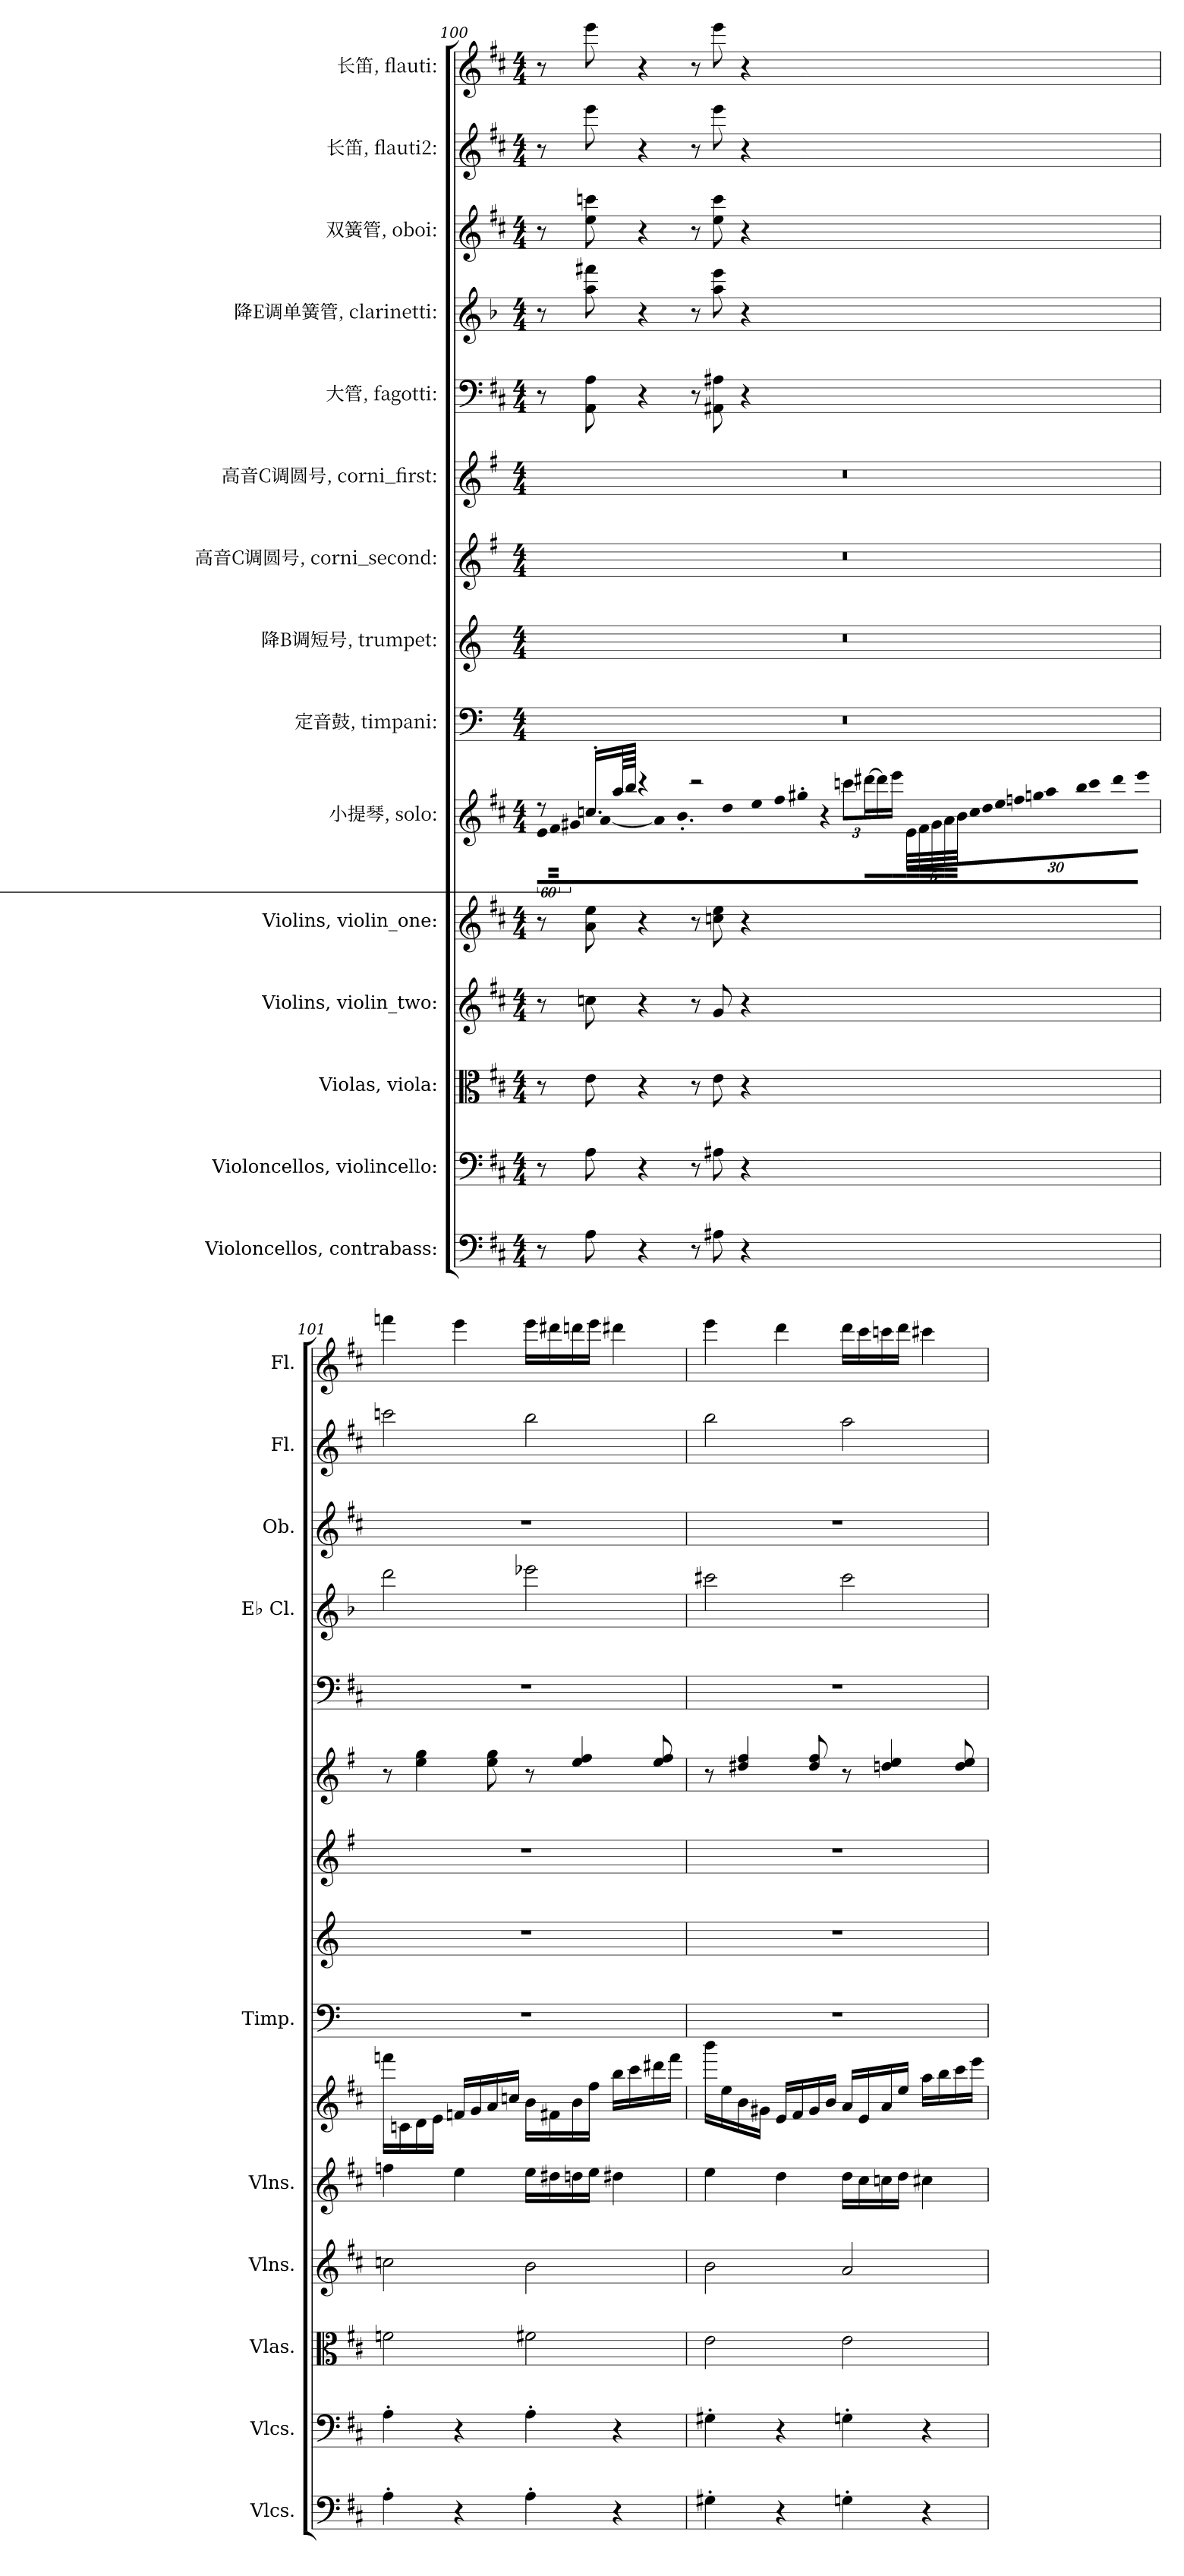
**kern	**kern	**kern	**kern	**kern	**kern	**kern	**kern	**kern	**kern	**kern	**kern	**kern	**kern	**kern
*part15	*part14	*part13	*part12	*part11	*part10	*part9	*part8	*part7	*part6	*part5	*part4	*part3	*part2	*part1
*staff15	*staff14	*staff13	*staff12	*staff11	*staff10	*staff9	*staff8	*staff7	*staff6	*staff5	*staff4	*staff3	*staff2	*staff1
*I"Violoncellos, contrabass:	*I"Violoncellos, violincello:	*I"Violas, viola:	*I"Violins, violin_two:	*I"Violins, violin_one:	*I"小提琴, solo:	*I"定音鼓, timpani:	*I"降B调短号, trumpet:	*I"高音C调圆号, corni_second:	*I"高音C调圆号, corni_first:	*I"大管, fagotti:	*I"降E调单簧管, clarinetti:	*I"双簧管, oboi:	*I"长笛, flauti2:	*I"长笛, flauti:
*I'Vlcs.	*I'Vlcs.	*I'Vlas.	*I'Vlns.	*I'Vlns.	*	*I'Timp.	*	*	*	*	*I'E♭ Cl.	*I'Ob.	*I'Fl.	*I'Fl.
!!LO:PB:g=z
*clefF4	*clefF4	*clefC3	*clefG2	*clefG2	*clefG2	*clefF4	*clefG2	*clefG2	*clefG2	*clefF4	*clefG2	*clefG2	*clefG2	*clefG2
*	*	*	*	*	*	*	*ITrd1c2	*ITrd4c7	*ITrd4c7	*	*ITrd-2c-3	*	*	*
*k[f#c#]	*k[f#c#]	*k[f#c#]	*k[f#c#]	*k[f#c#]	*k[f#c#]	*k[]	*k[b-e-]	*k[]	*k[]	*k[f#c#]	*k[b-e-a-d-]	*k[f#c#]	*k[f#c#]	*k[f#c#]
*M4/4	*M4/4	*M4/4	*M4/4	*M4/4	*M4/4	*M4/4	*M4/4	*M4/4	*M4/4	*M4/4	*M4/4	*M4/4	*M4/4	*M4/4
=100	=100	=100	=100	=100	=100	=100	=100	=100	=100	=100	=100	=100	=100	=100
*	*	*	*	*	*^	*	*	*	*	*	*	*	*	*
!	!	!	!	!	!	!LO:N:vis=32	!	!	!	!	!	!	!	!	!
8r	8r	8r	8r	8r	8r	1920%53e\LLL	1r	1r	1r	1r	8r	8r	8r	8r	8r
!	!	!	!	!	!	!LO:N:vis=32	!	!	!	!	!	!	!	!	!
.	.	.	.	.	.	1920%53f#\	.	.	.	.	.	.	.	.	.
.	.	.	.	.	.	1920ryy	.	.	.	.	.	.	.	.	.
!	!	!	!	!	!	!LO:N:vis=64	!	!	!	!	!	!	!	!	!
.	.	.	.	.	.	640%9g#X\L	.	.	.	.	.	.	.	.	.
!	!	!	!	!	!	!LO:N:vis=64	!	!	!	!	!	!	!	!	!
.	.	.	.	.	.	[640%9a\	.	.	.	.	.	.	.	.	.
!	!	!	!	!	!	!LO:N:vis=64	!	!	!	!	!	!	!	!	!
.	.	.	.	.	.	640%9a\J]	.	.	.	.	.	.	.	.	.
.	.	.	.	.	.	36.b'\	.	.	.	.	.	.	.	.	.
8A\	8A\	8e\	8ccn\	8a\ 8ee\	16.ccn'/LL	.	.	.	.	.	8AA\ 8A\	8ccc\ 8aaan\	8ee\ 8cccn\	8eee\	8eee\
!	!	!	!	!	!	!LO:N:vis=32	!	!	!	!	!	!	!	!	!
.	.	.	.	.	.	1920%53dd\	.	.	.	.	.	.	.	.	.
!	!	!	!	!	!	!LO:N:vis=64	!	!	!	!	!	!	!	!	!
.	.	.	.	.	.	640%9ee\L	.	.	.	.	.	.	.	.	.
!	!	!	!	!	!	!LO:N:vis=64	!	!	!	!	!	!	!	!	!
.	.	.	.	.	.	640%9ff#\J	.	.	.	.	.	.	.	.	.
!	!	!	!	!	!	!LO:N:vis=32	!	!	!	!	!	!	!	!	!
.	.	.	.	.	.	1920%53gg#X'\JJJ	.	.	.	.	.	.	.	.	.
.	.	.	.	.	64aa/LL	.	.	.	.	.	.	.	.	.	.
!	!	!	!	!	!	!LO:N:vis=32	!	!	!	!	!	!	!	!	!
.	.	.	.	.	.	1920%53r	.	.	.	.	.	.	.	.	.
.	.	.	.	.	64bb/JJJJ	.	.	.	.	.	.	.	.	.	.
4r	4r	4r	4r	4r	4r	.	.	.	.	.	4r	4r	4r	4r	4r
*	*	*	*	*	*	*Xbrackettup	*	*	*	*	*	*	*	*	*
.	.	.	.	.	.	12cccn\L	.	.	.	.	.	.	.	.	.
.	.	.	.	.	.	[24ddd#X\L	.	.	.	.	.	.	.	.	.
.	.	.	.	.	.	16ddd#\]	.	.	.	.	.	.	.	.	.
.	.	.	.	.	.	16eee\JJ	.	.	.	.	.	.	.	.	.
8r	8r	8r	8r	8r	2r	.	.	.	.	.	8r	8r	8r	8r	8r
.	.	.	.	.	.	40e\LLL	.	.	.	.	.	.	.	.	.
.	.	.	.	.	.	40f#\	.	.	.	.	.	.	.	.	.
.	.	.	.	.	.	40g#\	.	.	.	.	.	.	.	.	.
.	.	.	.	.	.	40a\	.	.	.	.	.	.	.	.	.
.	.	.	.	.	.	40b\	.	.	.	.	.	.	.	.	.
8A#X\	8A#X\	8e\	8g/	8ccn\ 8ee\	.	.	.	.	.	.	8AA#X\ 8A#X\	8ccc\ 8ggg\	8ee\ 8ccc\	8eee\	8eee\
!	!	!	!	!	!	!LO:N:vis=64	!	!	!	!	!	!	!	!	!
.	.	.	.	.	.	960%17cc\L	.	.	.	.	.	.	.	.	.
!	!	!	!	!	!	!LO:N:vis=64	!	!	!	!	!	!	!	!	!
.	.	.	.	.	.	960%17dd\	.	.	.	.	.	.	.	.	.
!	!	!	!	!	!	!LO:N:vis=64	!	!	!	!	!	!	!	!	!
.	.	.	.	.	.	960%17ee\	.	.	.	.	.	.	.	.	.
!	!	!	!	!	!	!LO:N:vis=64	!	!	!	!	!	!	!	!	!
.	.	.	.	.	.	960%17ffn\	.	.	.	.	.	.	.	.	.
!	!	!	!	!	!	!LO:N:vis=64	!	!	!	!	!	!	!	!	!
.	.	.	.	.	.	960%17ggn\	.	.	.	.	.	.	.	.	.
!	!	!	!	!	!	!LO:N:vis=64	!	!	!	!	!	!	!	!	!
.	.	.	.	.	.	960%17aa\	.	.	.	.	.	.	.	.	.
.	.	.	.	.	.	1920ryy	.	.	.	.	.	.	.	.	.
!	!	!	!	!	!	!LO:N:vis=64	!	!	!	!	!	!	!	!	!
.	.	.	.	.	.	960%17bb\JJJ	.	.	.	.	.	.	.	.	.
4r	4r	4r	4r	4r	.	12ccc\	.	.	.	.	4r	4r	4r	4r	4r
.	.	.	.	.	.	12ddd#\	.	.	.	.	.	.	.	.	.
.	.	.	.	.	.	12eee\J	.	.	.	.	.	.	.	.	.
*	*	*	*	*	*v	*v	*	*	*	*	*	*	*	*	*
!!LO:PB:g=z
=101	=101	=101	=101	=101	=101	=101	=101	=101	=101	=101	=101	=101	=101	=101
4A'\	4A'\	2fn\	2ccn\	4ffn\	16fffn\LL	1r	1r	1r	8r	1r	2fff\	1r	2cccn\	4fffn\
.	.	.	.	.	16cn\	.	.	.	.	.	.	.	.	.
.	.	.	.	.	16d\	.	.	.	4a\ 4cc\	.	.	.	.	.
.	.	.	.	.	16e\JJ	.	.	.	.	.	.	.	.	.
4r	4r	.	.	4ee\	16fn/LL	.	.	.	.	.	.	.	.	4eee\
.	.	.	.	.	16g/	.	.	.	.	.	.	.	.	.
.	.	.	.	.	16a/	.	.	.	8a\ 8cc\	.	.	.	.	.
.	.	.	.	.	16ccn/JJ	.	.	.	.	.	.	.	.	.
4A'\	4A'\	2f#X\	2b\	16ee\LL	16b\LL	.	.	.	8r	.	2ggg-X\	.	2bb\	16eee\LL
.	.	.	.	16dd#X\	16f#X\	.	.	.	.	.	.	.	.	16ddd#X\
.	.	.	.	16ddn\	16b\	.	.	.	4a/ 4b/	.	.	.	.	16dddn\
.	.	.	.	16ee\JJ	16ff#\JJ	.	.	.	.	.	.	.	.	16eee\JJ
4r	4r	.	.	4dd#X\	16bb\LL	.	.	.	.	.	.	.	.	4ddd#X\
.	.	.	.	.	16ccc#\	.	.	.	.	.	.	.	.	.
.	.	.	.	.	16ddd#X\	.	.	.	8a/ 8b/	.	.	.	.	.
.	.	.	.	.	16fff\JJ	.	.	.	.	.	.	.	.	.
!!LO:PB:g=z
=102	=102	=102	=102	=102	=102	=102	=102	=102	=102	=102	=102	=102	=102	=102
4G#X'\	4G#X'\	2e\	2b\	4ee\	16bbb\LL	1r	1r	1r	8r	1r	2eeen\	1r	2bb\	4eee\
.	.	.	.	.	16ee\	.	.	.	.	.	.	.	.	.
.	.	.	.	.	16b\	.	.	.	4g#X/ 4b/	.	.	.	.	.
.	.	.	.	.	16g#X\JJ	.	.	.	.	.	.	.	.	.
4r	4r	.	.	4dd\	16e/LL	.	.	.	.	.	.	.	.	4ddd\
.	.	.	.	.	16f#/	.	.	.	.	.	.	.	.	.
.	.	.	.	.	16g#/	.	.	.	8g#/ 8b/	.	.	.	.	.
.	.	.	.	.	16b/JJ	.	.	.	.	.	.	.	.	.
4Gn'\	4Gn'\	2e\	2a/	16dd\LL	16a/LL	.	.	.	8r	.	2eee\	.	2aa\	16ddd\LL
.	.	.	.	16cc#\	16e/	.	.	.	.	.	.	.	.	16ccc#\
.	.	.	.	16ccn\	16a/	.	.	.	4gn/ 4a/	.	.	.	.	16cccn\
.	.	.	.	16dd\JJ	16ee/JJ	.	.	.	.	.	.	.	.	16ddd\JJ
4r	4r	.	.	4cc#X\	16aa\LL	.	.	.	.	.	.	.	.	4ccc#X\
.	.	.	.	.	16bb\	.	.	.	.	.	.	.	.	.
.	.	.	.	.	16ccc#\	.	.	.	8g/ 8a/	.	.	.	.	.
.	.	.	.	.	16eee\JJ	.	.	.	.	.	.	.	.	.
=	=	=	=	=	=	=	=	=	=	=	=	=	=	=
*-	*-	*-	*-	*-	*-	*-	*-	*-	*-	*-	*-	*-	*-	*-
